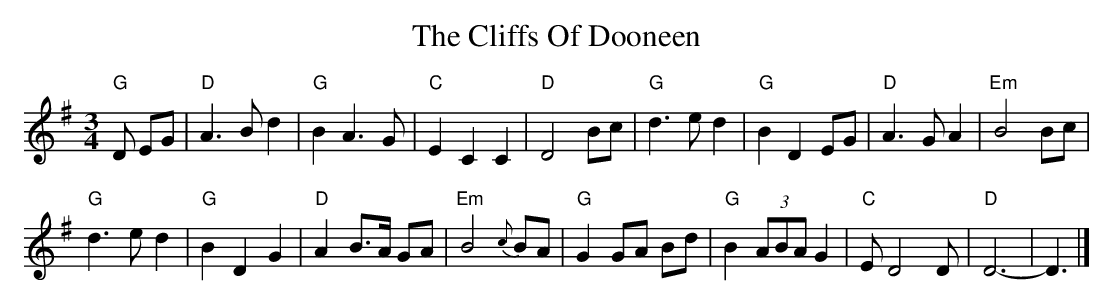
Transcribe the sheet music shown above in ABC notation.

X:1
T: The Cliffs Of Dooneen
M: 3/4
L: 1/8
K: Dmix
"G"D EG |\
"D"A3 B d2 | "G"B2 A3 G | "C"E2 C2 C2 | "D"D4 Bc |\
"G"d3 e d2 | "G"B2 D2 EG | "D"A3 G A2 | "Em"B4 Bc |
"G"d3 e d2 | "G"B2 D2 G2 | "D"A2 B>A GA | "Em"B4 {c}BA |\
"G"G2 GA Bd | "G"B2 (3ABA G2 | "C"E D4 D | "D"D6- | D3 |]
